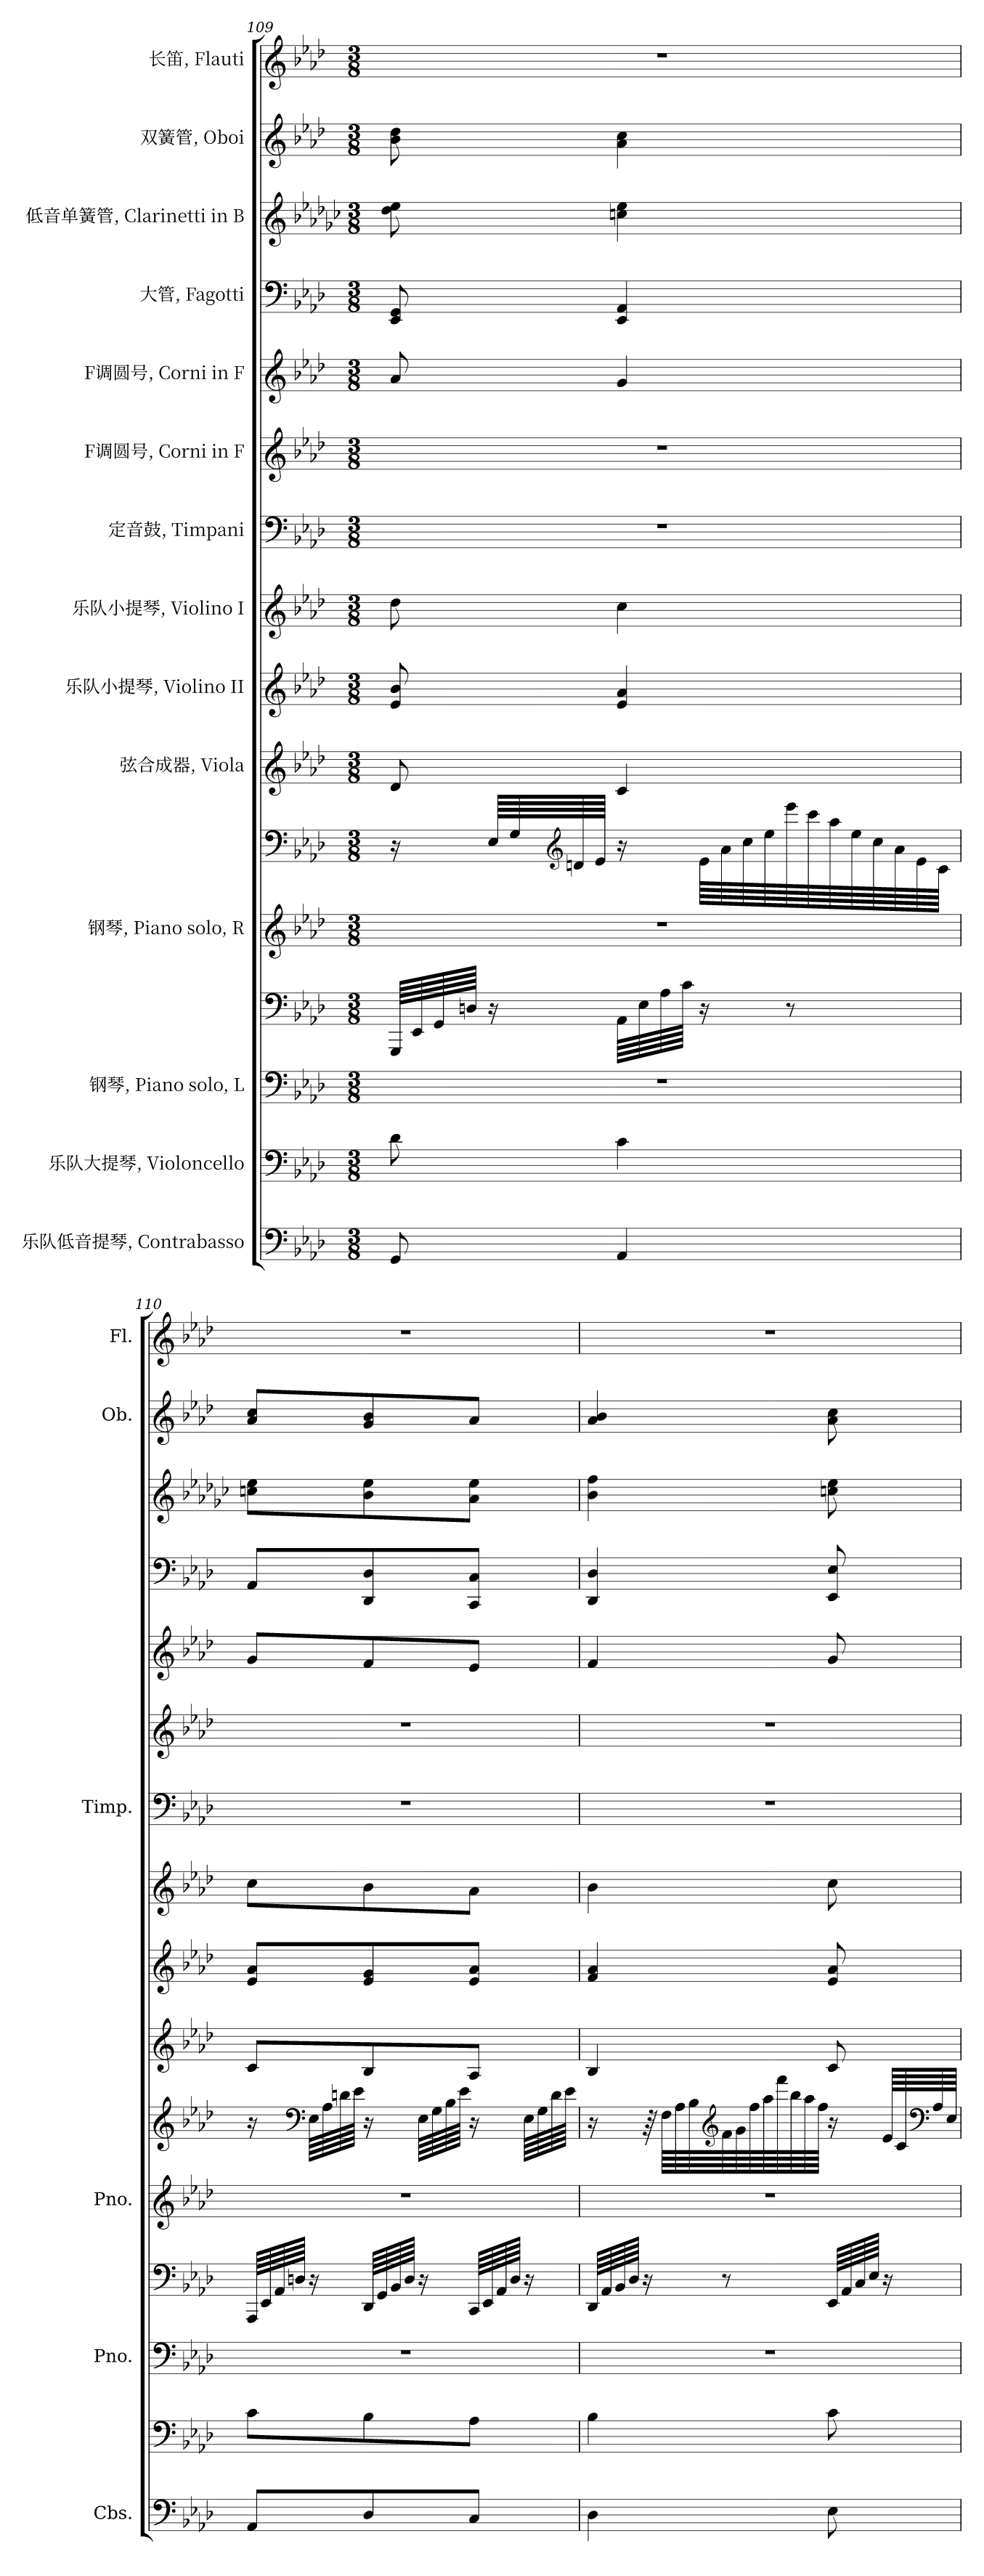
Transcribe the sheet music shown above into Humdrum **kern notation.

**kern	**kern	**kern	**kern	**kern	**kern	**kern	**kern	**kern	**kern	**kern	**kern	**kern	**kern	**kern	**kern
*part14	*part13	*part12	*part12	*part11	*part11	*part10	*part9	*part8	*part7	*part6	*part5	*part4	*part3	*part2	*part1
*staff16	*staff15	*staff14	*staff13	*staff12	*staff11	*staff10	*staff9	*staff8	*staff7	*staff6	*staff5	*staff4	*staff3	*staff2	*staff1
*I"乐队低音提琴, Contrabasso	*I"乐队大提琴, Violoncello	*I"钢琴, Piano solo, L	*	*I"钢琴, Piano solo, R	*	*I"弦合成器, Viola	*I"乐队小提琴, Violino II	*I"乐队小提琴, Violino I	*I"定音鼓, Timpani	*I"F调圆号, Corni in F	*I"F调圆号, Corni in F	*I"大管, Fagotti	*I"低音单簧管, Clarinetti in B	*I"双簧管, Oboi	*I"长笛, Flauti
*I'Cbs.	*	*I'Pno.	*	*I'Pno.	*	*	*	*	*I'Timp.	*	*	*	*	*I'Ob.	*I'Fl.
!!LO:PB:g=z
*clefF4	*clefF4	*clefF4	*clefF4	*clefG2	*clefF4	*clefG2	*clefG2	*clefG2	*clefF4	*clefG2	*clefG2	*clefF4	*clefG2	*clefG2	*clefG2
*ITrd7c12	*	*	*	*	*	*	*	*	*	*ITrd4c7	*ITrd4c7	*	*ITrd8c14	*	*
*k[b-e-a-d-]	*k[b-e-a-d-]	*k[b-e-a-d-]	*k[b-e-a-d-]	*k[b-e-a-d-]	*k[b-e-a-d-]	*k[b-e-a-d-]	*k[b-e-a-d-]	*k[b-e-a-d-]	*k[b-e-a-d-]	*k[b-e-a-d-g-]	*k[b-e-a-d-g-]	*k[b-e-a-d-]	*k[b-e-a-d-g-c-]	*k[b-e-a-d-]	*k[b-e-a-d-]
*M3/8	*M3/8	*M3/8	*M3/8	*M3/8	*M3/8	*M3/8	*M3/8	*M3/8	*M3/8	*M3/8	*M3/8	*M3/8	*M3/8	*M3/8	*M3/8
*MM26	*MM26	*MM26	*MM26	*MM26	*MM26	*MM26	*MM26	*MM26	*MM26	*MM26	*MM26	*MM26	*MM26	*MM26	*MM26
=109	=109	=109	=109	=109	=109	=109	=109	=109	=109	=109	=109	=109	=109	=109	=109
8GGG/	8d-\	4.r	64GGG/LLLL	4.r	16r	8d-/	8e-/ 8b-/	8dd-\	4.r	4.r	8d-/	8EE-/ 8GG/	8d-\ 8e-\	8b-\ 8dd-\	4.r
.	.	.	64EE-/	.	.	.	.	.	.	.	.	.	.	.	.
.	.	.	64GG/	.	.	.	.	.	.	.	.	.	.	.	.
.	.	.	64Dn/JJJJ	.	.	.	.	.	.	.	.	.	.	.	.
.	.	.	16r	.	64E-/LLLL	.	.	.	.	.	.	.	.	.	.
.	.	.	.	.	64G/	.	.	.	.	.	.	.	.	.	.
*	*	*	*	*	*clefG2	*	*	*	*	*	*	*	*	*	*
.	.	.	.	.	64dn/	.	.	.	.	.	.	.	.	.	.
.	.	.	.	.	64e-/JJJJ	.	.	.	.	.	.	.	.	.	.
4AAA-/	4c\	.	64AA-\LLLL	.	16r	4c/	4e-/ 4a-/	4cc\	.	.	4c/	4EE-/ 4AA-/	4cn\ 4e-\	4a-\ 4cc\	.
.	.	.	64E-\	.	.	.	.	.	.	.	.	.	.	.	.
.	.	.	64A-\	.	.	.	.	.	.	.	.	.	.	.	.
.	.	.	64c\JJJJ	.	.	.	.	.	.	.	.	.	.	.	.
.	.	.	16r	.	64e-\LLLL	.	.	.	.	.	.	.	.	.	.
.	.	.	.	.	64a-\	.	.	.	.	.	.	.	.	.	.
.	.	.	.	.	64cc\	.	.	.	.	.	.	.	.	.	.
.	.	.	.	.	64ee-\	.	.	.	.	.	.	.	.	.	.
.	.	.	8r	.	64eee-\	.	.	.	.	.	.	.	.	.	.
.	.	.	.	.	64ccc\	.	.	.	.	.	.	.	.	.	.
.	.	.	.	.	64aa-\	.	.	.	.	.	.	.	.	.	.
.	.	.	.	.	64ee-\	.	.	.	.	.	.	.	.	.	.
.	.	.	.	.	64cc\	.	.	.	.	.	.	.	.	.	.
.	.	.	.	.	64a-\	.	.	.	.	.	.	.	.	.	.
.	.	.	.	.	64e-\	.	.	.	.	.	.	.	.	.	.
.	.	.	.	.	64c\JJJJ	.	.	.	.	.	.	.	.	.	.
!!LO:PB:g=z
=110	=110	=110	=110	=110	=110	=110	=110	=110	=110	=110	=110	=110	=110	=110	=110
*	*	*	*	*	*	*	*	*	*	*	*	*	*	*	*MM26
8AAA-/L	8c\L	4.r	64AAA-/LLLL	4.r	16r	8c/L	8e-/ 8a-/L	8cc\L	4.r	4.r	8c/L	8AA-/L	8cn\ 8e-\L	8a-/ 8cc/L	4.r
.	.	.	64EE-/	.	.	.	.	.	.	.	.	.	.	.	.
.	.	.	64AA-/	.	.	.	.	.	.	.	.	.	.	.	.
.	.	.	64Dn/JJJJ	.	.	.	.	.	.	.	.	.	.	.	.
*	*	*	*	*	*clefF4	*	*	*	*	*	*	*	*	*	*
.	.	.	16r	.	64E-\LLLL	.	.	.	.	.	.	.	.	.	.
.	.	.	.	.	64A-\	.	.	.	.	.	.	.	.	.	.
.	.	.	.	.	64dn\	.	.	.	.	.	.	.	.	.	.
.	.	.	.	.	64e-\JJJJ	.	.	.	.	.	.	.	.	.	.
8DD-/	8B-\	.	64DD-/LLLL	.	16r	8B-/	8e-/ 8g/	8b-\	.	.	8B-/	8DD-/ 8D-/	8B-\ 8e-\	8g/ 8b-/	.
.	.	.	64GG/	.	.	.	.	.	.	.	.	.	.	.	.
.	.	.	64BB-/	.	.	.	.	.	.	.	.	.	.	.	.
.	.	.	64D/JJJJ	.	.	.	.	.	.	.	.	.	.	.	.
.	.	.	16r	.	64E-\LLLL	.	.	.	.	.	.	.	.	.	.
.	.	.	.	.	64G\	.	.	.	.	.	.	.	.	.	.
.	.	.	.	.	64B-\	.	.	.	.	.	.	.	.	.	.
.	.	.	.	.	64e-\JJJJ	.	.	.	.	.	.	.	.	.	.
8CC/J	8A-\J	.	64CC/LLLL	.	16r	8A-/J	8e-/ 8a-/J	8a-\J	.	.	8A-/J	8CC/ 8C/J	8A-\ 8e-\J	8a-/J	.
.	.	.	64EE-/	.	.	.	.	.	.	.	.	.	.	.	.
.	.	.	64AA-/	.	.	.	.	.	.	.	.	.	.	.	.
.	.	.	64D/JJJJ	.	.	.	.	.	.	.	.	.	.	.	.
.	.	.	16r	.	64E-\LLLL	.	.	.	.	.	.	.	.	.	.
.	.	.	.	.	64G\	.	.	.	.	.	.	.	.	.	.
.	.	.	.	.	64d\	.	.	.	.	.	.	.	.	.	.
.	.	.	.	.	64e-\JJJJ	.	.	.	.	.	.	.	.	.	.
!!LO:PB:g=z
=111	=111	=111	=111	=111	=111	=111	=111	=111	=111	=111	=111	=111	=111	=111	=111
*	*	*	*	*	*	*	*	*	*	*	*	*	*	*	*MM26
4DD-\	4B-\	4.r	64DD-/LLLL	4.r	16r	4B-/	4f/ 4a-/	4b-\	4.r	4.r	4B-/	4DD-/ 4D-/	4B-\ 4f\	4a-/ 4b-/	4.r
.	.	.	64AA-/	.	.	.	.	.	.	.	.	.	.	.	.
.	.	.	64BB-/	.	.	.	.	.	.	.	.	.	.	.	.
.	.	.	64D-/JJJJ	.	.	.	.	.	.	.	.	.	.	.	.
.	.	.	16r	.	64r	.	.	.	.	.	.	.	.	.	.
.	.	.	.	.	64F\LLLL	.	.	.	.	.	.	.	.	.	.
.	.	.	.	.	64A-\	.	.	.	.	.	.	.	.	.	.
.	.	.	.	.	64B-\	.	.	.	.	.	.	.	.	.	.
*	*	*	*	*	*clefG2	*	*	*	*	*	*	*	*	*	*
.	.	.	8r	.	64f\	.	.	.	.	.	.	.	.	.	.
.	.	.	.	.	64g\	.	.	.	.	.	.	.	.	.	.
.	.	.	.	.	64ff\	.	.	.	.	.	.	.	.	.	.
.	.	.	.	.	64aa-\	.	.	.	.	.	.	.	.	.	.
.	.	.	.	.	64fff\	.	.	.	.	.	.	.	.	.	.
.	.	.	.	.	64bb-\	.	.	.	.	.	.	.	.	.	.
.	.	.	.	.	64aa-\	.	.	.	.	.	.	.	.	.	.
.	.	.	.	.	64ff\JJJJ	.	.	.	.	.	.	.	.	.	.
8EE-\	8c\	.	64EE-/LLLL	.	16r	8c/	8e-/ 8a-/	8cc\	.	.	8c/	8EE-/ 8E-/	8cn\ 8e-\	8a-\ 8cc\	.
.	.	.	64AA-/	.	.	.	.	.	.	.	.	.	.	.	.
.	.	.	64C/	.	.	.	.	.	.	.	.	.	.	.	.
.	.	.	64E-/JJJJ	.	.	.	.	.	.	.	.	.	.	.	.
.	.	.	16r	.	64e-/LLLL	.	.	.	.	.	.	.	.	.	.
.	.	.	.	.	64c/	.	.	.	.	.	.	.	.	.	.
*	*	*	*	*	*clefF4	*	*	*	*	*	*	*	*	*	*
.	.	.	.	.	64A-/	.	.	.	.	.	.	.	.	.	.
.	.	.	.	.	64E-/JJJJ	.	.	.	.	.	.	.	.	.	.
=	=	=	=	=	=	=	=	=	=	=	=	=	=	=	=
*-	*-	*-	*-	*-	*-	*-	*-	*-	*-	*-	*-	*-	*-	*-	*-
